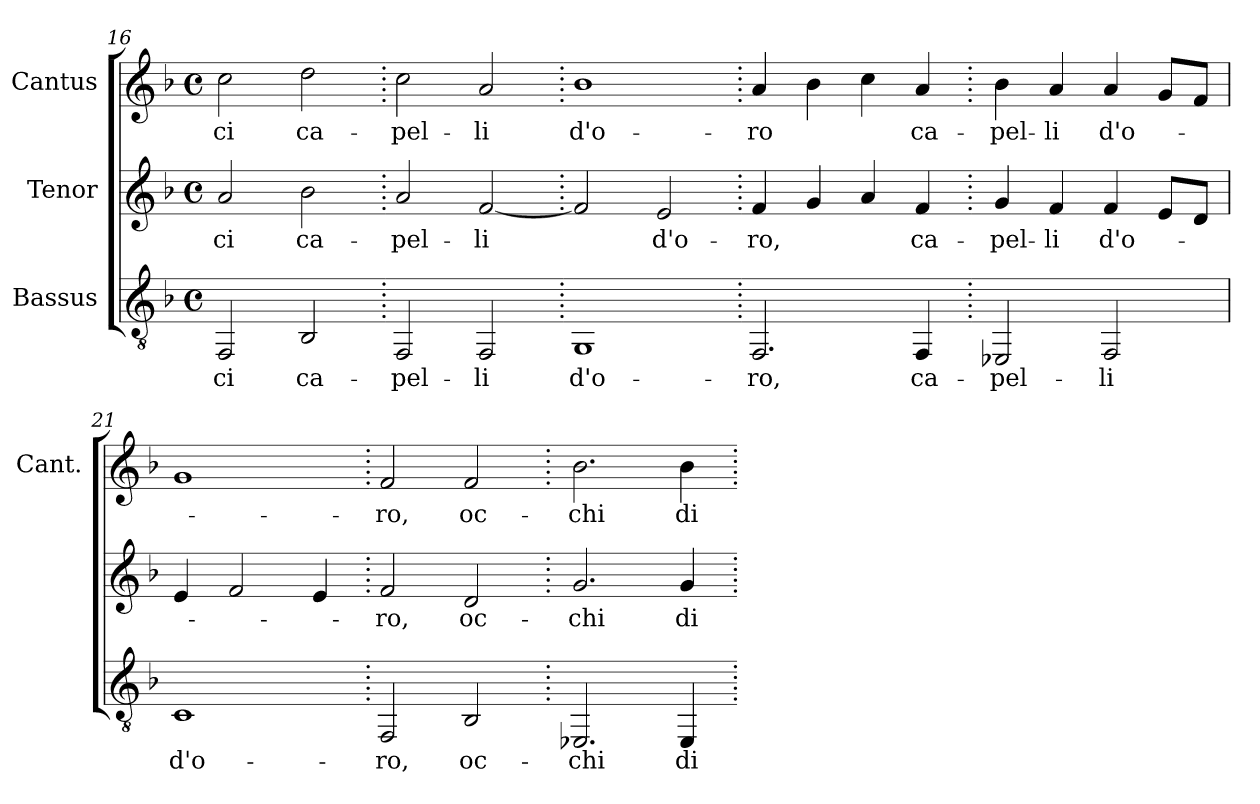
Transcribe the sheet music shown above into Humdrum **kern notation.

**kern	**text	**kern	**text	**kern	**text
*part3	*part3	*part2	*part2	*part1	*part1
*staff3	*staff3	*staff2	*staff2	*staff1	*staff1
*I"Bassus	*	*I"Tenor	*	*I"Cantus	*
*	*	*	*	*I'Cant.	*
*clefGv2	*	*clefG2	*	*clefG2	*
*k[b-]	*	*k[b-]	*	*k[b-]	*
*F:	*	*F:	*	*F:	*
*M4/4	*	*M4/4	*	*M4/4	*
*met(c)	*	*met(c)	*	*met(c)	*
=16	=16	=16	=16	=16	=16
!	!LO:LY:b:color=#000000	!	!	!	!
!	!	!	!LO:LY:b:color=#000000	!	!
!	!	!	!	!	!LO:LY:b:color=#000000
2FFi/	-ci	2ai/	-ci	2cci\	-ci
!	!LO:LY:b:color=#000000	!	!	!	!
!	!	!	!LO:LY:b:color=#000000	!	!
!	!	!	!	!	!LO:LY:b:color=#000000
2BB-i/	ca-	2b-i\	ca-	2ddi\	ca-
=17.	=17.	=17.	=17.	=17.	=17.
!	!LO:LY:b:color=#000000	!	!	!	!
!	!	!	!LO:LY:b:color=#000000	!	!
!	!	!	!	!	!LO:LY:b:color=#000000
2FFi/	-pel-	2ai/	-pel-	2cci\	-pel-
!	!LO:LY:b:color=#000000	!	!	!	!
!	!	!	!LO:LY:b:color=#000000	!	!
!	!	!	!	!	!LO:LY:b:color=#000000
2FFi/	-li	[<2fi/	-li	2ai/	-li
=18.	=18.	=18.	=18.	=18.	=18.
!	!LO:LY:b:color=#000000	!	!	!	!
!	!	!	!	!	!LO:LY:b:color=#000000
1GGi	d'o-	2fi/]	.	1b-i	d'o-
!	!	!	!LO:LY:b:color=#000000	!	!
.	.	2ei/	d'o-	.	.
=19.	=19.	=19.	=19.	=19.	=19.
!	!LO:LY:b:color=#000000	!	!	!	!
!	!	!	!LO:LY:b:color=#000000	!	!
!	!	!	!	!	!LO:LY:b:color=#000000
2.FFi/	-ro,	4fi/	-ro,	4ai/	-ro
.	.	4gi/	.	4b-i\	.
.	.	4ai/	.	4cci\	.
!	!LO:LY:b:color=#000000	!	!	!	!
!	!	!	!LO:LY:b:color=#000000	!	!
!	!	!	!	!	!LO:LY:b:color=#000000
4FFi/	ca-	4fi/	ca-	4ai/	ca-
=20.	=20.	=20.	=20.	=20.	=20.
!	!LO:LY:b:color=#000000	!	!	!	!
!	!	!	!LO:LY:b:color=#000000	!	!
!	!	!	!	!	!LO:LY:b:color=#000000
2EE-Xi/	-pel-	4gi/	-pel-	4b-i\	-pel-
!	!	!	!LO:LY:b:color=#000000	!	!
!	!	!	!	!	!LO:LY:b:color=#000000
.	.	4fi/	-li	4ai/	-li
!	!LO:LY:b:color=#000000	!	!	!	!
!	!	!	!LO:LY:b:color=#000000	!	!
!	!	!	!	!	!LO:LY:b:color=#000000
2FFi/	-li	4fi/	d'o-	4ai/	d'o-
.	.	8ei/L	.	8gi/L	.
.	.	8di/J	.	8fi/J	.
=21	=21	=21	=21	=21	=21
!	!LO:LY:b:color=#000000	!	!	!	!
1Ci	d'o-	4ei/	.	1gi	.
.	.	2fi/	.	.	.
.	.	4ei/	.	.	.
!!LO:LB:g=z
=22.	=22.	=22.	=22.	=22.	=22.
!	!LO:LY:b:color=#000000	!	!	!	!
!	!	!	!LO:LY:b:color=#000000	!	!
!	!	!	!	!	!LO:LY:b:color=#000000
2FFi/	-ro,	2fi/	-ro,	2fi/	-ro,
!	!LO:LY:b:color=#000000	!	!	!	!
!	!	!	!LO:LY:b:color=#000000	!	!
!	!	!	!	!	!LO:LY:b:color=#000000
2BB-i/	oc-	2di/	oc-	2fi/	oc-
=23.	=23.	=23.	=23.	=23.	=23.
!	!LO:LY:b:color=#000000	!	!	!	!
!	!	!	!LO:LY:b:color=#000000	!	!
!	!	!	!	!	!LO:LY:b:color=#000000
2.EE-Xi/	-chi	2.gi/	-chi	2.b-i\	-chi
!	!LO:LY:b:color=#000000	!	!	!	!
!	!	!	!LO:LY:b:color=#000000	!	!
!	!	!	!	!	!LO:LY:b:color=#000000
4EE-i/	di	4gi/	di	4b-i\	di
=.	=.	=.	=.	=.	=.
*-	*-	*-	*-	*-	*-
